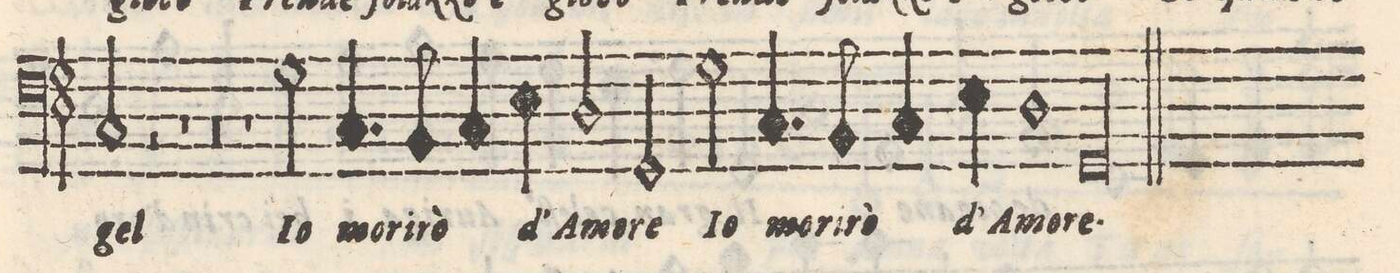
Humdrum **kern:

**kern	**text
*I"BASSO	*
*clefF4	*
*k[]	*
*met(C|)	*
*M2/1	*
2C/	gel
2r	.
1r	.
=19-	=19-
0r	.
=20-	=20-
1r	.
2G\	Io
4.C/	mo-
8BB/	-ri-
=21-	=21-
4C/	-rò
4E\	d'A-
2D/	-mo-
2GG/	-re
2G\	Io
=22-	=22-
4.C/	mo-
8BB/	-ri-
4C/	-rò
4E\	d'A-
1D	-mo-
=23-	=23-
00GG	-re.
=24-	=24-
==	==
*-	*-
